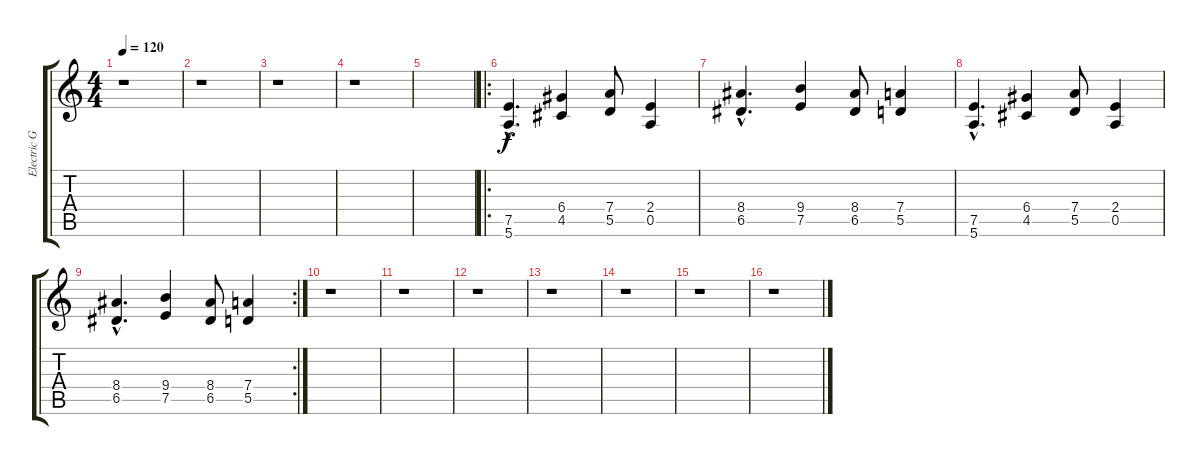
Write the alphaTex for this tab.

\track ("Electric Guitar" "Electric G") {instrument distortionguitar}
\staff {score tabs}
\tuning (E4 B3 G3 D3 A2 E2) {hide}
\ts (4 4)
\tempo 120
\clef g2
\ks c
r.1{dy f instrument distortionguitar} |
r.1 |
r.1 |
r.1 |
|
\ro
(7.5{hac} 5.6{hac}).4{d} (6.4 4.5).4 (7.4 5.5).8 (2.4 0.5).4 |
(8.4{hac} 6.5{hac}).4{d} (9.4 7.5).4 (8.4 6.5).8 (7.4 5.5).4 |
(7.5{hac} 5.6{hac}).4{d} (6.4 4.5).4 (7.4 5.5).8 (2.4 0.5).4 |
\rc 2
(8.4{hac} 6.5{hac}).4{d} (9.4 7.5).4 (8.4 6.5).8 (7.4 5.5).4 |
r.1 |
r.1 |
r.1 |
r.1 |
r.1 |
r.1 |
r.1
